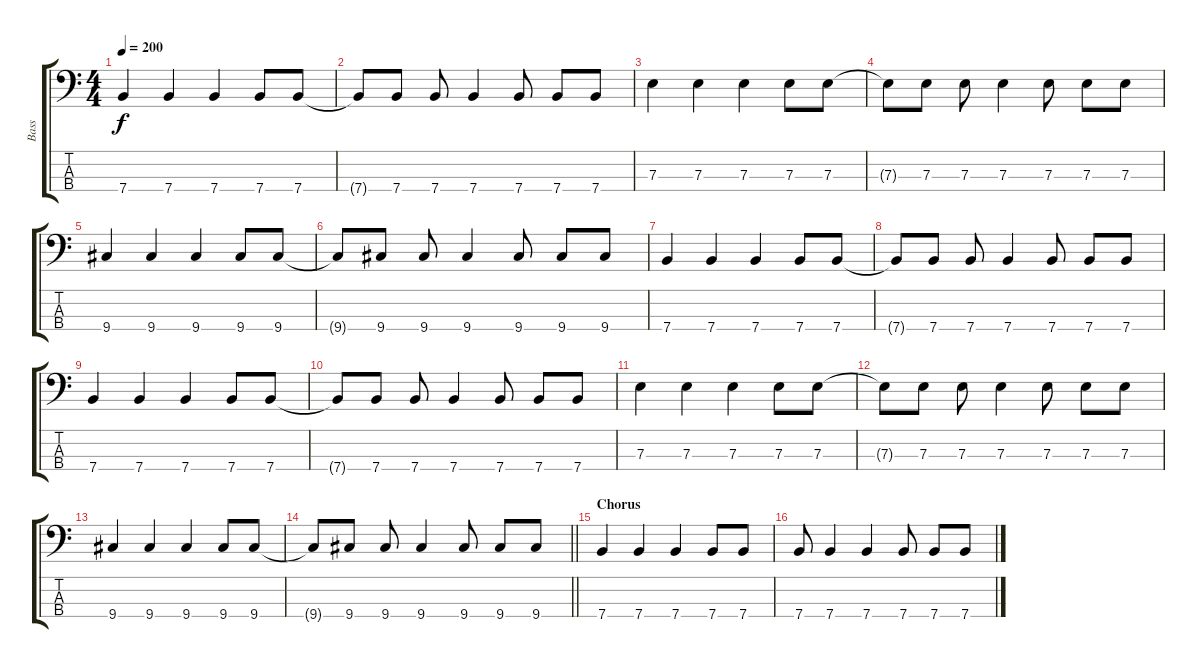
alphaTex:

\track ("Bass" "Bass") {instrument electricbasspick}
\staff {score tabs}
\tuning (G2 D2 A1 E1) {hide}
\ts (4 4)
\tempo 200
\clef f4
\ks c
7.4.4{dy f} 7.4.4 7.4.4 7.4.8 7.4.8 |
7.4{t}.8 7.4.8 7.4.8 7.4.4 7.4.8 7.4.8 7.4.8 |
7.3.4 7.3.4 7.3.4 7.3.8 7.3.8 |
7.3{t}.8 7.3.8 7.3.8 7.3.4 7.3.8 7.3.8 7.3.8 |
9.4.4 9.4.4 9.4.4 9.4.8 9.4.8 |
9.4{t}.8 9.4.8 9.4.8 9.4.4 9.4.8 9.4.8 9.4.8 |
7.4.4 7.4.4 7.4.4 7.4.8 7.4.8 |
7.4{t}.8 7.4.8 7.4.8 7.4.4 7.4.8 7.4.8 7.4.8 |
7.4.4 7.4.4 7.4.4 7.4.8 7.4.8 |
7.4{t}.8 7.4.8 7.4.8 7.4.4 7.4.8 7.4.8 7.4.8 |
7.3.4 7.3.4 7.3.4 7.3.8 7.3.8 |
7.3{t}.8 7.3.8 7.3.8 7.3.4 7.3.8 7.3.8 7.3.8 |
9.4.4 9.4.4 9.4.4 9.4.8 9.4.8 |
\barLineRight lightlight
9.4{t}.8 9.4.8 9.4.8 9.4.4 9.4.8 9.4.8 9.4.8 |
\section ("" "Chorus")
7.4.4 7.4.4 7.4.4 7.4.8 7.4.8 |
7.4.8 7.4.4 7.4.4 7.4.8 7.4.8 7.4.8
